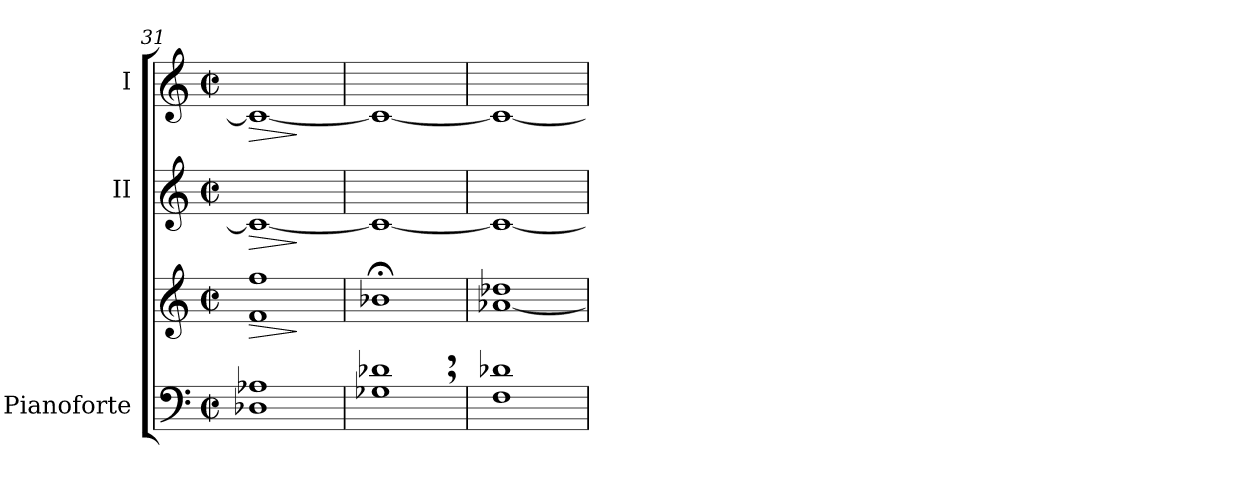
**kern	**kern	**dynam	**kern	**dynam	**kern	**dynam
*part3	*part3	*part3	*part2	*part2	*part1	*part1
*staff4	*staff3	*staff3/4	*staff2	*staff2	*staff1	*staff1
*I"Pianoforte	*	*	*I"II	*	*I"I	*
*clefF4	*clefG2	*	*clefG2	*	*clefG2	*
*k[]	*k[]	*	*k[]	*	*k[]	*
*C:	*C:	*	*C:	*	*C:	*
*M2/2	*M2/2	*	*M2/2	*	*M2/2	*
*met(c|)	*met(c|)	*	*met(c|)	*	*met(c|)	*
=31	=31	=31	=31	=31	=31	=31
!	!	!LO:HP:b	!	!LO:HP:b	!	!LO:HP:b
1D-Xi 1A-Xi	1fi 1ffi	>	1ci_	>	1ci_	>
.	.	]	.	]	.	]
=32	=32	=32	=32	=32	=32	=32
1G-Xi, 1d-Xi,	1b-X;i	.	1ci_	.	1ci_	.
!!LO:LB:g=z
=33	=33	=33	=33	=33	=33	=33
*	*^	*	*	*	*	*
1Fi 1d-Xi	1dd-Xi	[1a-Xi	.	1ci_	.	1ci_	.
*	*v	*v	*	*	*	*	*
=	=	=	=	=	=	=
*-	*-	*-	*-	*-	*-	*-
